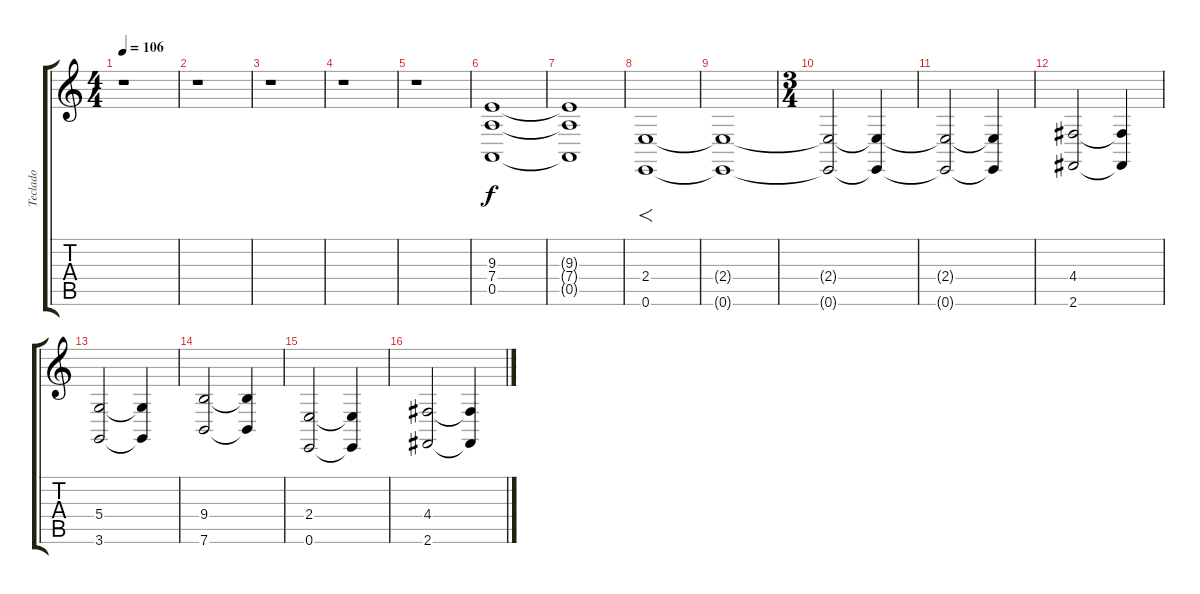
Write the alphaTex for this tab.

\track ("Teclado" "Teclado") {instrument tremolostrings}
\staff {score tabs}
\tuning (E4 B3 G3 D3 A2 E2) {hide}
\ts (4 4)
\tempo 106
\clef g2
\ks c
r.1{dy f} |
r.1 |
r.1 |
r.1 |
r.1 |
(9.3 7.4 0.5).1{volume 0} |
(9.3{t} 7.4{t} 0.5{t}).1 |
(2.4 0.6).1{f volume 15} |
(2.4{t} 0.6{t}).1 |
\ts (3 4)
(2.4{t} 0.6{t}).2 (2.4{t} 0.6{t}).4 |
(2.4{t} 0.6{t}).2 (2.4{t} 0.6{t}).4 |
(4.4 2.6).2 (4.4{t} 2.6{t}).4 |
(5.4 3.6).2 (5.4{t} 3.6{t}).4 |
(9.4 7.6).2 (9.4{t} 7.6{t}).4 |
(2.4 0.6).2 (2.4{t} 0.6{t}).4 |
(4.4 2.6).2 (4.4{t} 2.6{t}).4
